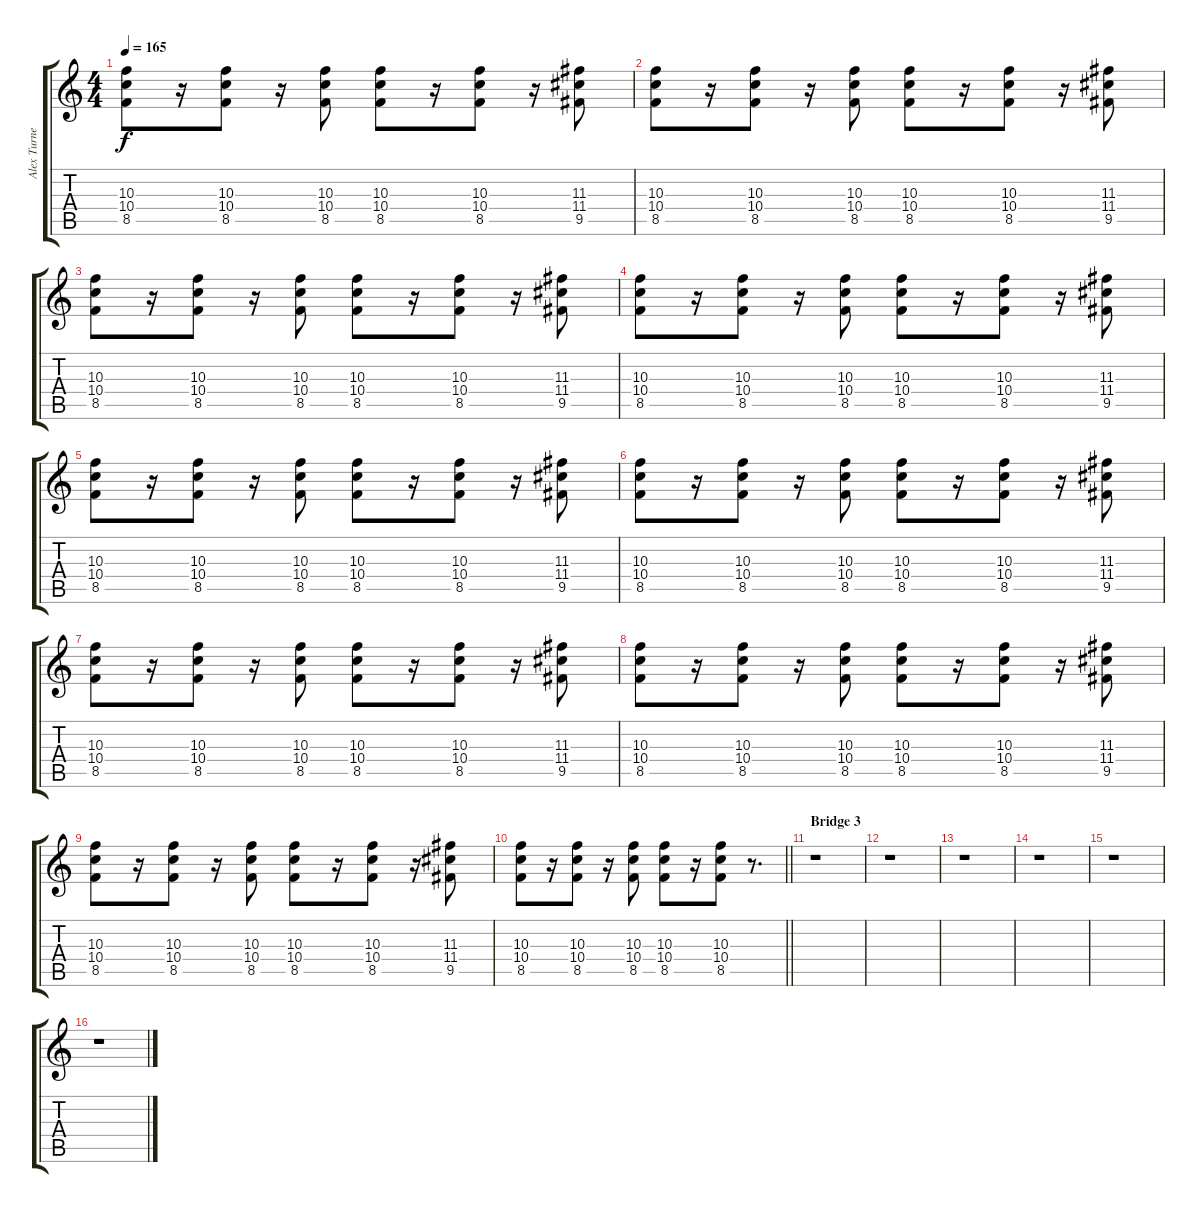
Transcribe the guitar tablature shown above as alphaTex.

\track ("Alex Turner (Guitar 1)" "Alex Turne") {instrument distortionguitar}
\staff {score tabs}
\tuning (E4 B3 G3 D3 A2 E2) {hide}
\ts (4 4)
\tempo 165
\clef g2
\ks c
(10.3 10.4 8.5).8{dy f} r.16 (10.3 10.4 8.5).8 r.16 (10.3 10.4 8.5).8 (10.3 10.4 8.5).8 r.16 (10.3 10.4 8.5).8 r.16 (11.3 11.4 9.5).8 |
(10.3 10.4 8.5).8 r.16 (10.3 10.4 8.5).8 r.16 (10.3 10.4 8.5).8 (10.3 10.4 8.5).8 r.16 (10.3 10.4 8.5).8 r.16 (11.3 11.4 9.5).8 |
(10.3 10.4 8.5).8 r.16 (10.3 10.4 8.5).8 r.16 (10.3 10.4 8.5).8 (10.3 10.4 8.5).8 r.16 (10.3 10.4 8.5).8 r.16 (11.3 11.4 9.5).8 |
(10.3 10.4 8.5).8 r.16 (10.3 10.4 8.5).8 r.16 (10.3 10.4 8.5).8 (10.3 10.4 8.5).8 r.16 (10.3 10.4 8.5).8 r.16 (11.3 11.4 9.5).8 |
(10.3 10.4 8.5).8 r.16 (10.3 10.4 8.5).8 r.16 (10.3 10.4 8.5).8 (10.3 10.4 8.5).8 r.16 (10.3 10.4 8.5).8 r.16 (11.3 11.4 9.5).8 |
(10.3 10.4 8.5).8 r.16 (10.3 10.4 8.5).8 r.16 (10.3 10.4 8.5).8 (10.3 10.4 8.5).8 r.16 (10.3 10.4 8.5).8 r.16 (11.3 11.4 9.5).8 |
(10.3 10.4 8.5).8 r.16 (10.3 10.4 8.5).8 r.16 (10.3 10.4 8.5).8 (10.3 10.4 8.5).8 r.16 (10.3 10.4 8.5).8 r.16 (11.3 11.4 9.5).8 |
(10.3 10.4 8.5).8 r.16 (10.3 10.4 8.5).8 r.16 (10.3 10.4 8.5).8 (10.3 10.4 8.5).8 r.16 (10.3 10.4 8.5).8 r.16 (11.3 11.4 9.5).8 |
(10.3 10.4 8.5).8 r.16 (10.3 10.4 8.5).8 r.16 (10.3 10.4 8.5).8 (10.3 10.4 8.5).8 r.16 (10.3 10.4 8.5).8 r.16 (11.3 11.4 9.5).8 |
\barLineRight lightlight
(10.3 10.4 8.5).8 r.16 (10.3 10.4 8.5).8 r.16 (10.3 10.4 8.5).8 (10.3 10.4 8.5).8 r.16 (10.3 10.4 8.5).8 r.8{d} |
\section ("" "Bridge 3")
r.1 |
r.1 |
r.1 |
r.1 |
r.1 |
r.1
